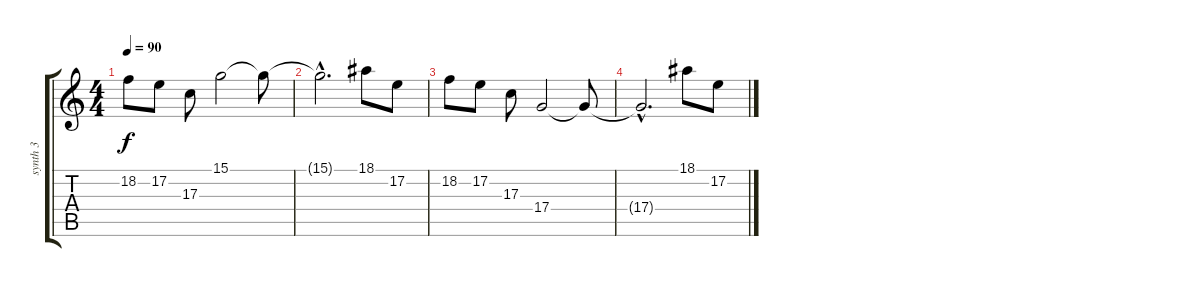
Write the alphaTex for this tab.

\track ("synth 3" "synth 3") {instrument stringensemble2}
\staff {score tabs}
\tuning (E4 B3 G3 D3 A2 E2) {hide}
\ts (4 4)
\tempo 90
\clef g2
\ks c
18.2.8{dy f} 17.2.8 17.3.8 15.1.2 15.1{t}.8 |
15.1{hac t}.2{d} 18.1.8 17.2.8 |
18.2.8 17.2.8 17.3.8 17.4.2 17.4{t}.8 |
17.4{hac t}.2{d} 18.1.8 17.2.8
